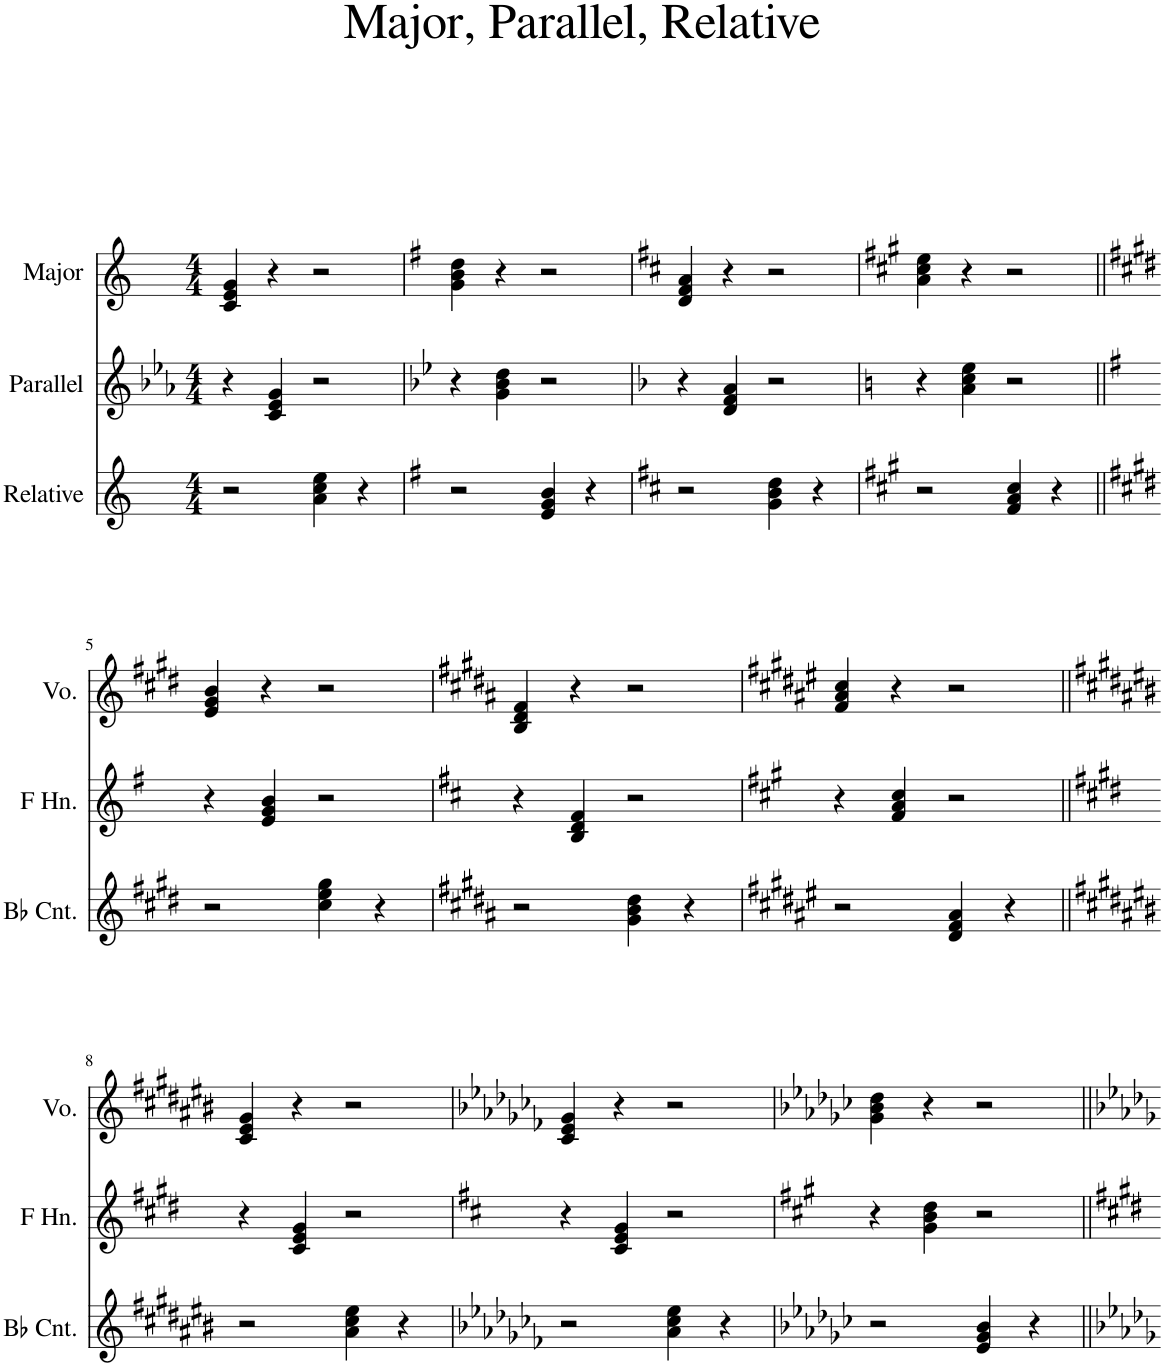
**kern	**kern	**kern
*part3	*part2	*part1
*staff3	*staff2	*staff1
*I"Relative	*I"Parallel	*I"Major
*clefG2	*clefG2	*clefG2
*Trd1c2	*Trd2c3	*
*k[]	*k[b-e-a-]	*k[]
*M4/4	*M4/4	*M4/4
=1	=1	=1
2r	4r	4c/ 4e/ 4g/
.	4c/ 4e-/ 4g/	4r
4a\ 4cc\ 4ee\	2r	2r
4r	.	.
=2	=2	=2
*k[f#]	*k[b-e-]	*k[f#]
2r	4r	4g\ 4b\ 4dd\
.	4g\ 4b-\ 4dd\	4r
4e/ 4g/ 4b/	2r	2r
4r	.	.
=3	=3	=3
*k[f#c#]	*k[b-]	*k[f#c#]
2r	4r	4d/ 4f#/ 4a/
.	4d/ 4f/ 4a/	4r
4g\ 4b\ 4dd\	2r	2r
4r	.	.
=4	=4	=4
*k[f#c#g#]	*k[]	*k[f#c#g#]
2r	4r	4a\ 4cc#\ 4ee\
.	4a\ 4cc\ 4ee\	4r
4f#/ 4a/ 4cc#/	2r	2r
4r	.	.
!!LO:LB:g=z
=5||	=5||	=5||
*k[f#c#g#d#]	*k[f#]	*k[f#c#g#d#]
2r	4r	4e/ 4g#/ 4b/
.	4e/ 4g/ 4b/	4r
4cc#\ 4ee\ 4gg#\	2r	2r
4r	.	.
=6	=6	=6
*k[f#c#g#d#a#]	*k[f#c#]	*k[f#c#g#d#a#]
2r	4r	4B/ 4d#/ 4f#/
.	4B/ 4d/ 4f#/	4r
4g#\ 4b\ 4dd#\	2r	2r
4r	.	.
=7	=7	=7
*k[f#c#g#d#a#e#]	*k[f#c#g#]	*k[f#c#g#d#a#e#]
2r	4r	4f#/ 4a#/ 4cc#/
.	4f#/ 4a/ 4cc#/	4r
4d#/ 4f#/ 4a#/	2r	2r
4r	.	.
!!LO:LB:g=z
=8||	=8||	=8||
*k[f#c#g#d#a#e#b#]	*k[f#c#g#d#]	*k[f#c#g#d#a#e#b#]
2r	4r	4c#/ 4e#/ 4g#/
.	4c#/ 4e/ 4g#/	4r
4a#\ 4cc#\ 4ee#\	2r	2r
4r	.	.
=9	=9	=9
*k[b-e-a-d-g-c-f-]	*k[f#c#]	*k[b-e-a-d-g-c-f-]
2r	4r	4c-/ 4e-/ 4g-/
.	4c#/ 4e/ 4g/	4r
4a-\ 4cc-\ 4ee-\	2r	2r
4r	.	.
=10	=10	=10
*k[b-e-a-d-g-c-]	*k[f#c#g#]	*k[b-e-a-d-g-c-]
2r	4r	4g-\ 4b-\ 4dd-\
.	4g#\ 4b\ 4dd\	4r
4e-/ 4g-/ 4b-/	2r	2r
4r	.	.
=||	=||	=||
*-	*-	*-
